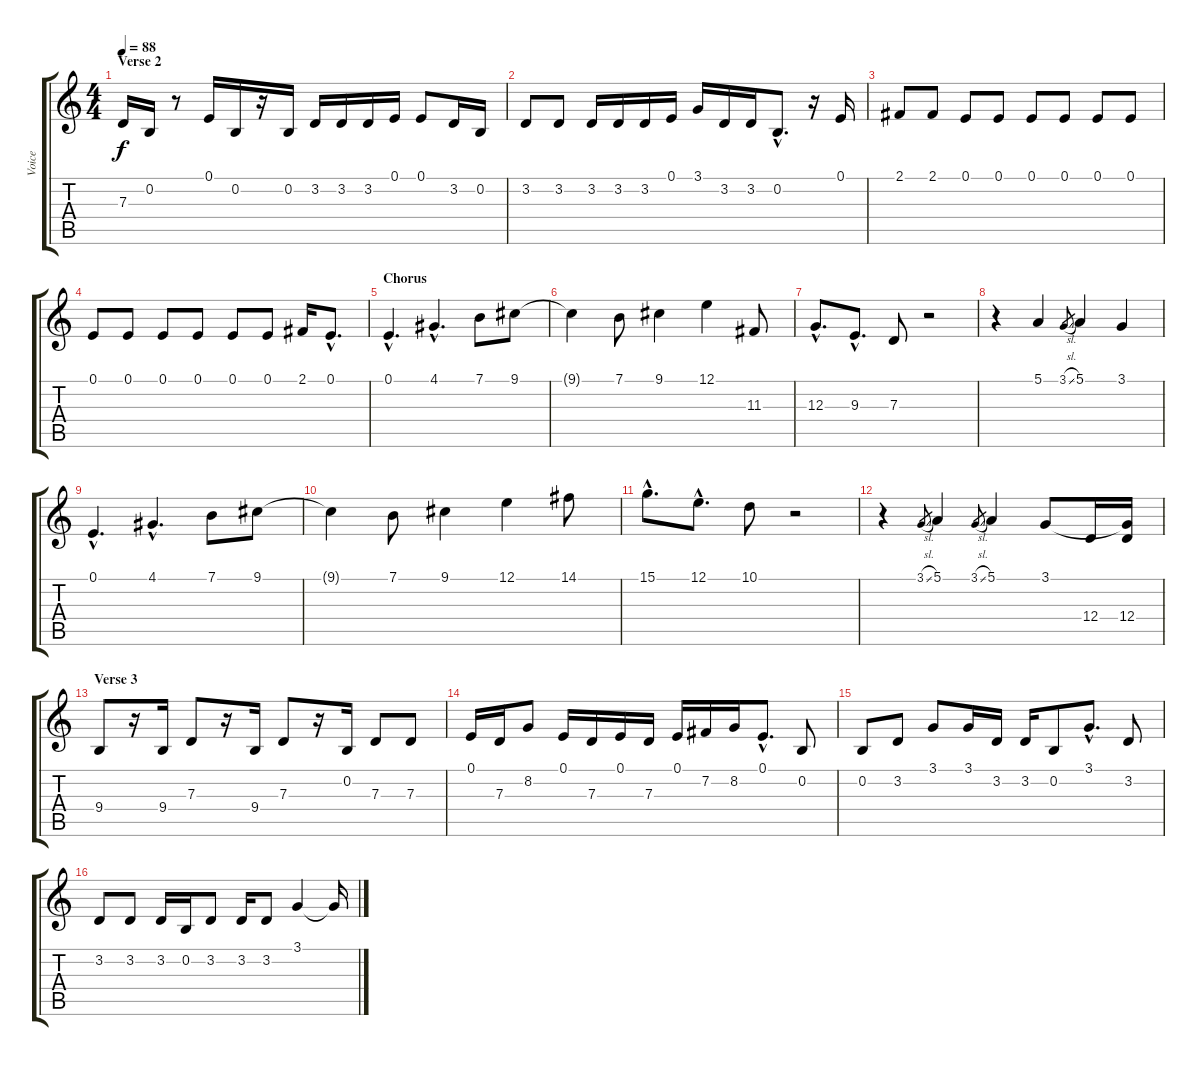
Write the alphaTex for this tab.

\track ("Voice" "Voice") {instrument lead2sawtooth}
\staff {score tabs}
\tuning (E4 B3 G3 D3 A2 E2) {hide}
\ts (4 4)
\section ("" "Verse 2")
\tempo 88
\clef g2
\ks c
7.3.16{dy f} 0.2.16 r.8 0.1.16 0.2.16 r.16 0.2.16 3.2.16 3.2.16 3.2.16 0.1.16 0.1.8 3.2.16 0.2.16 |
3.2.8 3.2.8 3.2.16 3.2.16 3.2.16 0.1.16 3.1.16 3.2.16 3.2.16 0.2{hac}.8{d} r.16 0.1.16 |
2.1.8 2.1.8 0.1.8 0.1.8 0.1.8 0.1.8 0.1.8 0.1.8 |
0.1.8 0.1.8 0.1.8 0.1.8 0.1.8 0.1.8 2.1.16 0.1{hac}.8{d} |
\section ("" "Chorus")
0.1{hac}.4{d} 4.1{hac}.4{d} 7.1.8 9.1.8 |
9.1{t}.4 7.1.8 9.1.4 12.1.4 11.3.8 |
12.3{hac}.8{d} 9.3{hac}.8{d} 7.3.8 r.2 |
r.4 5.1.4 3.1{sl}.8{gr} 5.1.4 3.1.4 |
0.1{hac}.4{d} 4.1{hac}.4{d} 7.1.8 9.1.8 |
9.1{t}.4 7.1.8 9.1.4 12.1.4 14.1.8 |
15.1{hac}.8{d} 12.1{hac}.8{d} 10.1.8 r.2 |
r.4 3.1{sl}.8{gr} 5.1.4 3.1{sl}.8{gr} 5.1.4 3.1.8 12.4.16 (3.1{t} 12.4).16 |
\section ("" "Verse 3")
9.4.8 r.16 9.4.16 7.3.8 r.16 9.4.16 7.3.8 r.16 0.2.16 7.3.8 7.3.8 |
0.1.16 7.3.16 8.2.8 0.1.16 7.3.16 0.1.16 7.3.16 0.1.16 7.2.16 8.2.16 0.1{hac}.8{d} 0.2.8 |
0.2.8 3.2.8 3.1.8 3.1.16 3.2.16 3.2.16 0.2.8 3.1{hac}.8{d} 3.2.8 |
3.2.8 3.2.8 3.2.16 0.2.16 3.2.8 3.2.16 3.2.8 3.1.4 3.1{t}.16
